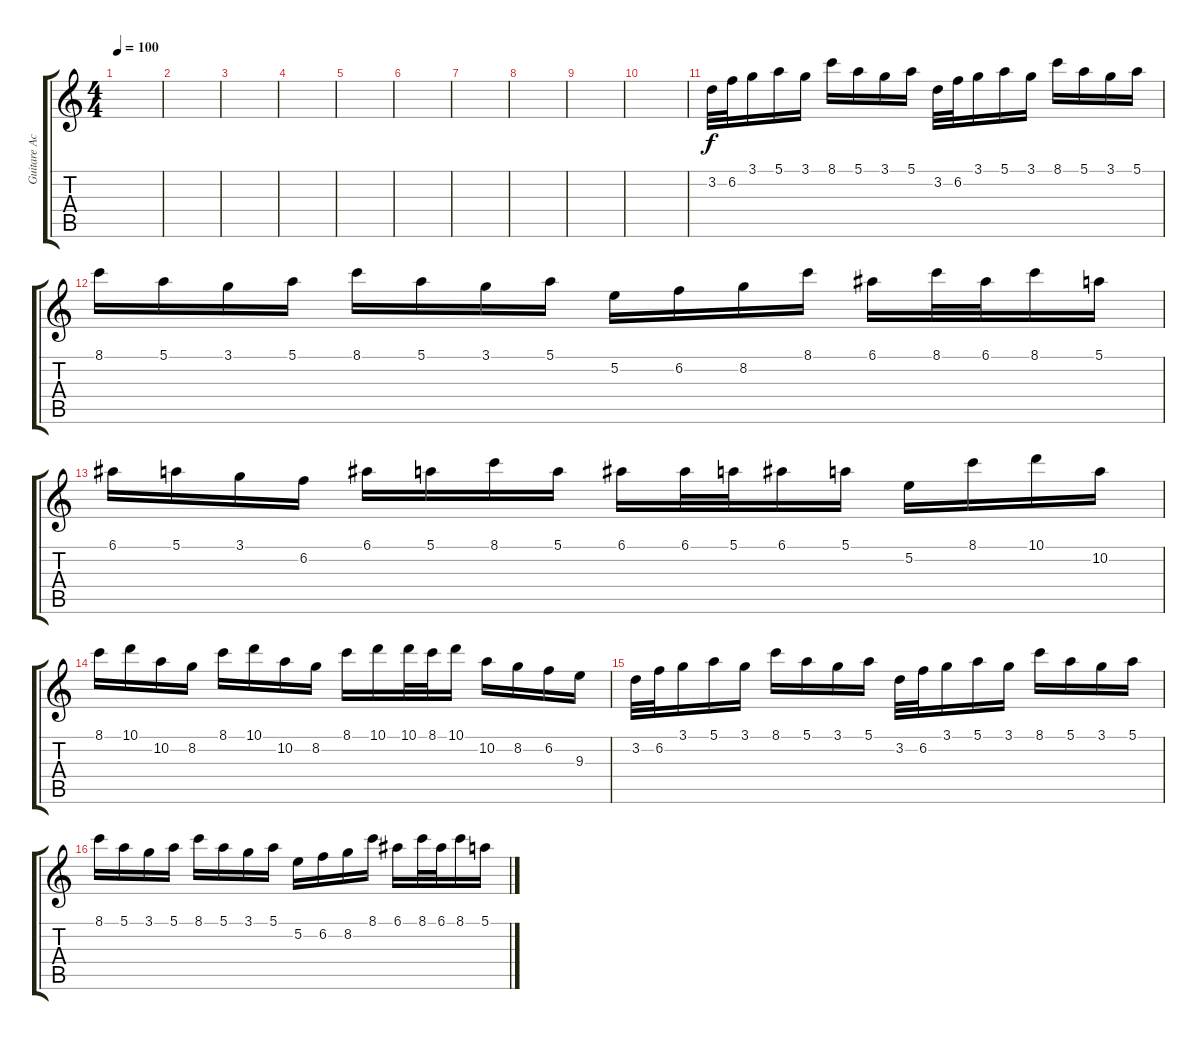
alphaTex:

\track ("Guitare Acoustique " "Guitare Ac") {instrument electricguitarjazz}
\staff {score tabs}
\tuning (E4 B3 G3 D3 A2 E2) {hide}
\ts (4 4)
\tempo 100
\clef g2
\ks c
|
|
|
|
|
|
|
|
|
|
3.2.32 6.2.32 3.1.16 5.1.16 3.1.16 8.1.16 5.1.16 3.1.16 5.1.16 3.2.32 6.2.32 3.1.16 5.1.16 3.1.16 8.1.16 5.1.16 3.1.16 5.1.16 |
8.1.16 5.1.16 3.1.16 5.1.16 8.1.16 5.1.16 3.1.16 5.1.16 5.2.16 6.2.16 8.2.16 8.1.16 6.1.16 8.1.32 6.1.32 8.1.16 5.1.16 |
6.1.16 5.1.16 3.1.16 6.2.16 6.1.16 5.1.16 8.1.16 5.1.16 6.1.16 6.1.32 5.1.32 6.1.16 5.1.16 5.2.16 8.1.16 10.1.16 10.2.16 |
8.1.16 10.1.16 10.2.16 8.2.16 8.1.16 10.1.16 10.2.16 8.2.16 8.1.16 10.1.16 10.1.32 8.1.32 10.1.16 10.2.16 8.2.16 6.2.16 9.3.16 |
3.2.32 6.2.32 3.1.16 5.1.16 3.1.16 8.1.16 5.1.16 3.1.16 5.1.16 3.2.32 6.2.32 3.1.16 5.1.16 3.1.16 8.1.16 5.1.16 3.1.16 5.1.16 |
8.1.16 5.1.16 3.1.16 5.1.16 8.1.16 5.1.16 3.1.16 5.1.16 5.2.16 6.2.16 8.2.16 8.1.16 6.1.16 8.1.32 6.1.32 8.1.16 5.1.16
